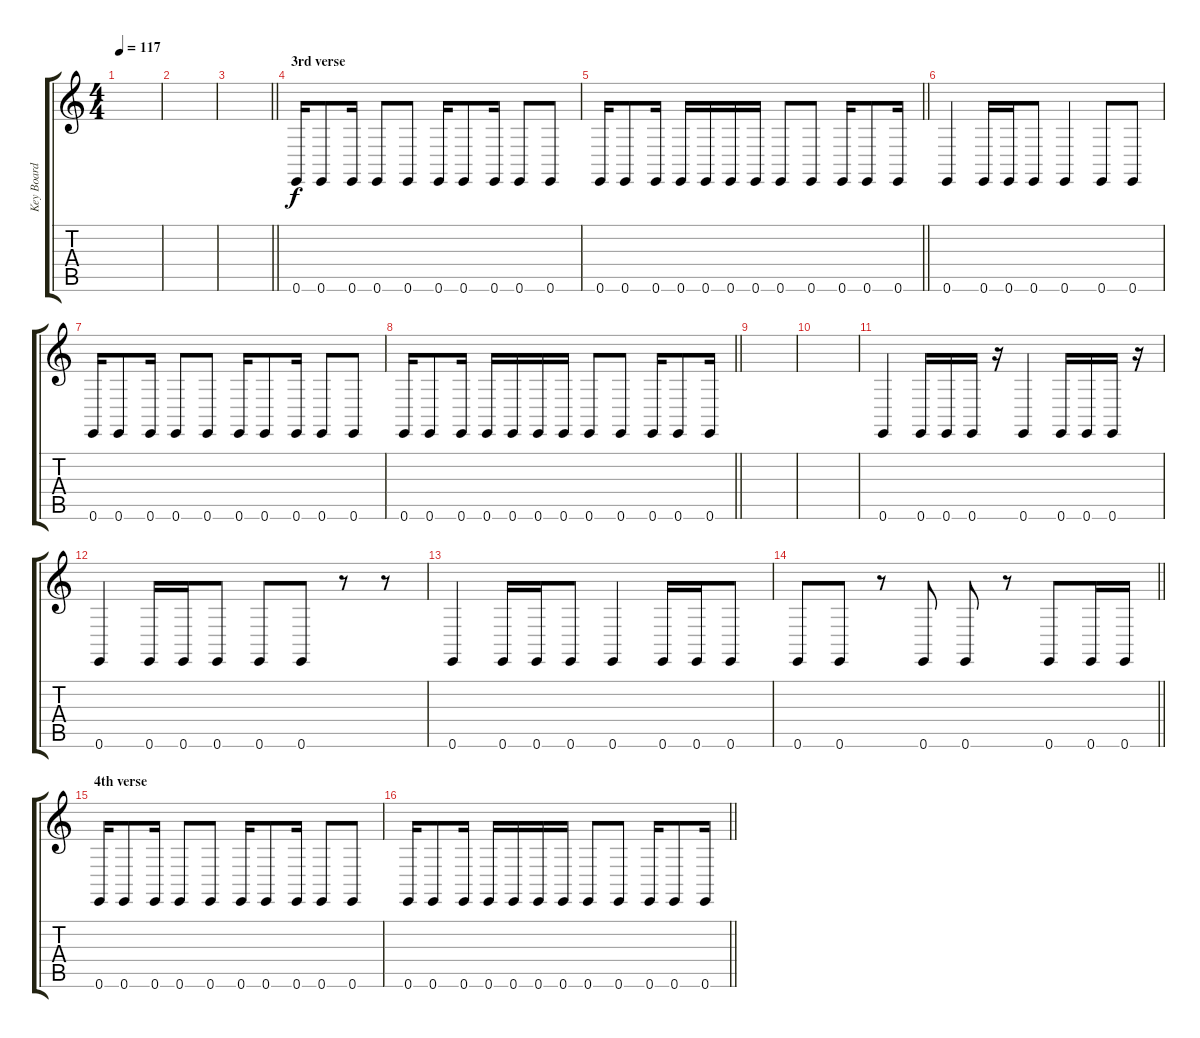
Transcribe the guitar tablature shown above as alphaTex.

\track ("Key Board" "Key Board") {instrument lead1square}
\staff {score tabs}
\tuning (E4 B3 G3 D3 A2 E2) {hide}
\ts (4 4)
\tempo 117
\clef g2
\ks c
|
|
\barLineRight lightlight
|
\section ("" "3rd verse")
0.6.16 0.6.8 0.6.16 0.6.8 0.6.8 0.6.16 0.6.8 0.6.16 0.6.8 0.6.8 |
\barLineRight lightlight
0.6.16 0.6.8 0.6.16 0.6.16 0.6.16 0.6.16 0.6.16 0.6.8 0.6.8 0.6.16 0.6.8 0.6.16 |
0.6.4 0.6.16 0.6.16 0.6.8 0.6.4 0.6.8 0.6.8 |
0.6.16 0.6.8 0.6.16 0.6.8 0.6.8 0.6.16 0.6.8 0.6.16 0.6.8 0.6.8 |
\barLineRight lightlight
0.6.16 0.6.8 0.6.16 0.6.16 0.6.16 0.6.16 0.6.16 0.6.8 0.6.8 0.6.16 0.6.8 0.6.16 |
|
|
0.6.4 0.6.16 0.6.16 0.6.16 r.16 0.6.4 0.6.16 0.6.16 0.6.16 r.16 |
0.6.4 0.6.16 0.6.16 0.6.8 0.6.8 0.6.8 r.8 r.8 |
0.6.4 0.6.16 0.6.16 0.6.8 0.6.4 0.6.16 0.6.16 0.6.8 |
\barLineRight lightlight
0.6.8 0.6.8 r.8 0.6.8 0.6.8 r.8 0.6.8 0.6.16 0.6.16 |
\section ("" "4th verse")
0.6.16 0.6.8 0.6.16 0.6.8 0.6.8 0.6.16 0.6.8 0.6.16 0.6.8 0.6.8 |
\barLineRight lightlight
0.6.16 0.6.8 0.6.16 0.6.16 0.6.16 0.6.16 0.6.16 0.6.8 0.6.8 0.6.16 0.6.8 0.6.16
